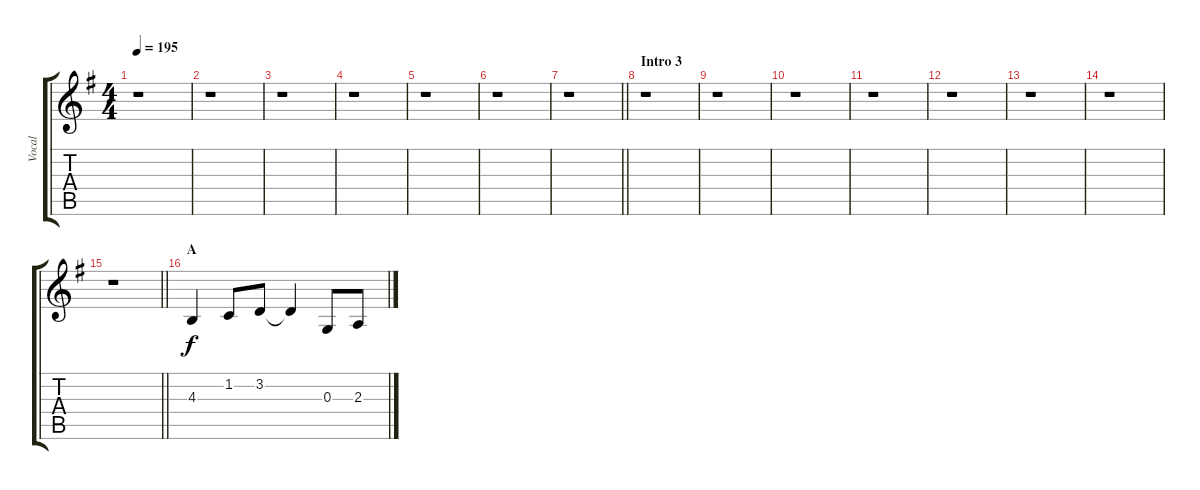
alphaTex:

\track ("Vocal" "Vocal") {instrument altosax}
\staff {score tabs}
\tuning (E4 B3 G3 D3 A2 E2) {hide}
\ts (4 4)
\tempo 195
\clef g2
\ks g
r.1{dy f} |
r.1 |
r.1 |
r.1 |
r.1 |
r.1 |
\barLineRight lightlight
r.1 |
\section ("" "Intro 3")
r.1 |
r.1 |
r.1 |
r.1 |
r.1 |
r.1 |
r.1 |
\barLineRight lightlight
r.1 |
\section ("" "A")
4.3.4 1.2.8 3.2.8 3.2{t}.4 0.3.8 2.3.8
